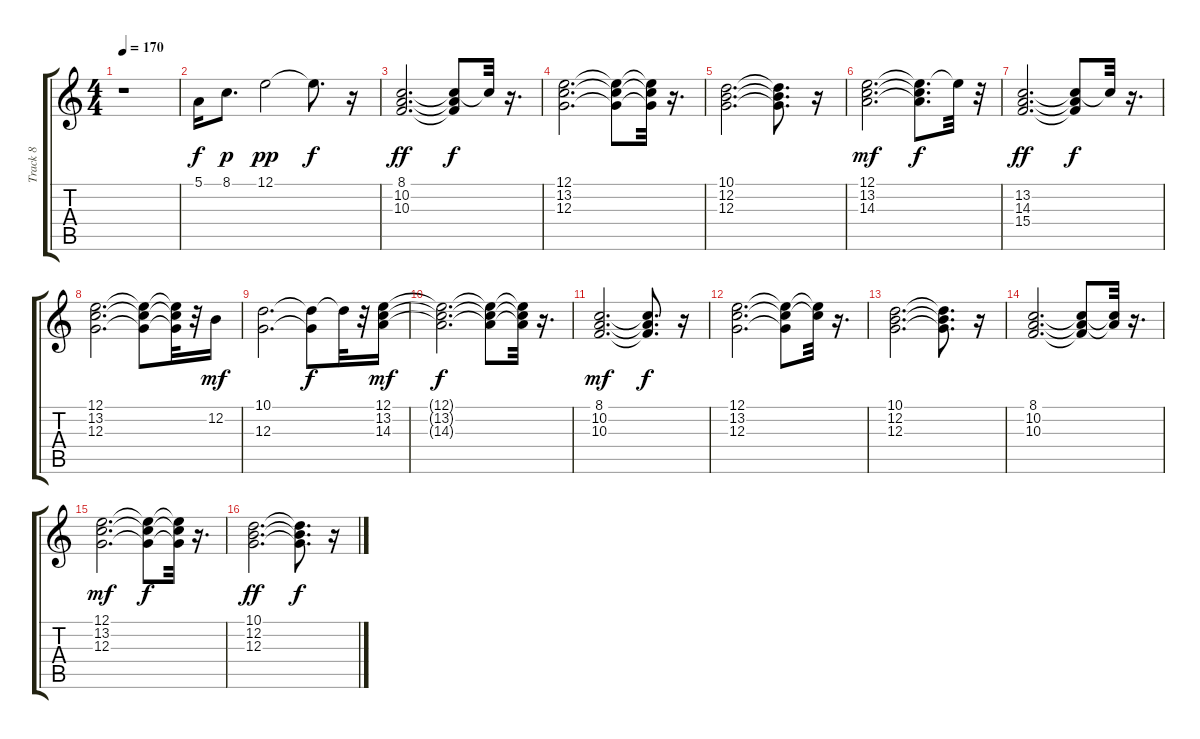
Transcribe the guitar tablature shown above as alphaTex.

\track ("Track 8" "Track 8") {instrument rockorgan}
\staff {score tabs}
\tuning (E4 B3 G3 D3 A2 E2) {hide}
\ts (4 4)
\tempo 170
\clef g2
\ks c
r.1{dy f} |
5.1.16 8.1.8{d dy p} 12.1.2{dy pp} 12.1{t}.8{d dy f} r.16 |
(8.1 10.2 10.3).2{d dy ff} (8.1{t} 10.2{t} 10.3{t}).8{dy f} 8.1{t}.32 r.16{d} |
(12.1 13.2 12.3).2{d} (12.1{t} 13.2{t} 12.3{t}).8 (12.1{t} 13.2{t} 12.3{t}).32 r.16{d} |
(10.1 12.2 12.3).2{d} (10.1{t} 12.2{t} 12.3{t}).8{d} r.16 |
(12.1 13.2 14.3).2{d dy mf} (12.1{t} 13.2{t} 14.3{t}).8{d dy f} 12.1{t}.32 r.32 |
(13.2 14.3 15.4).2{d dy ff} (13.2{t} 14.3{t} 15.4{t}).8{dy f} 13.2{t}.32 r.16{d} |
(12.1 13.2 12.3).2{d} (12.1{t} 13.2{t} 12.3{t}).8 (12.1{t} 13.2{t} 12.3{t}).32 r.32 12.2.16{dy mf} |
(10.1 12.3).2{d} (10.1{t} 12.3{t}).8{dy f} 10.1{t}.32 r.32 (12.1 13.2 14.3).16{dy mf} |
(12.1{t} 13.2{t} 14.3{t}).2{d dy f} (12.1{t} 13.2{t} 14.3{t}).8 (12.1{t} 13.2{t} 14.3{t}).32 r.16{d} |
(8.1 10.2 10.3).2{d dy mf} (8.1{t} 10.2{t} 10.3{t}).8{d dy f} r.16 |
(12.1 13.2 12.3).2{d} (12.1{t} 13.2{t} 12.3{t}).8 (12.1{t} 13.2{t}).32 r.16{d} |
(10.1 12.2 12.3).2{d} (10.1{t} 12.2{t} 12.3{t}).8{d} r.16 |
(8.1 10.2 10.3).2{d} (8.1{t} 10.2{t} 10.3{t}).8 (8.1{t} 10.2{t}).32 r.16{d} |
(12.1 13.2 12.3).2{d dy mf} (12.1{t} 13.2{t} 12.3{t}).8{dy f} (12.1{t} 13.2{t} 12.3{t}).32 r.16{d} |
(10.1 12.2 12.3).2{d dy ff} (10.1{t} 12.2{t} 12.3{t}).8{d dy f} r.16
